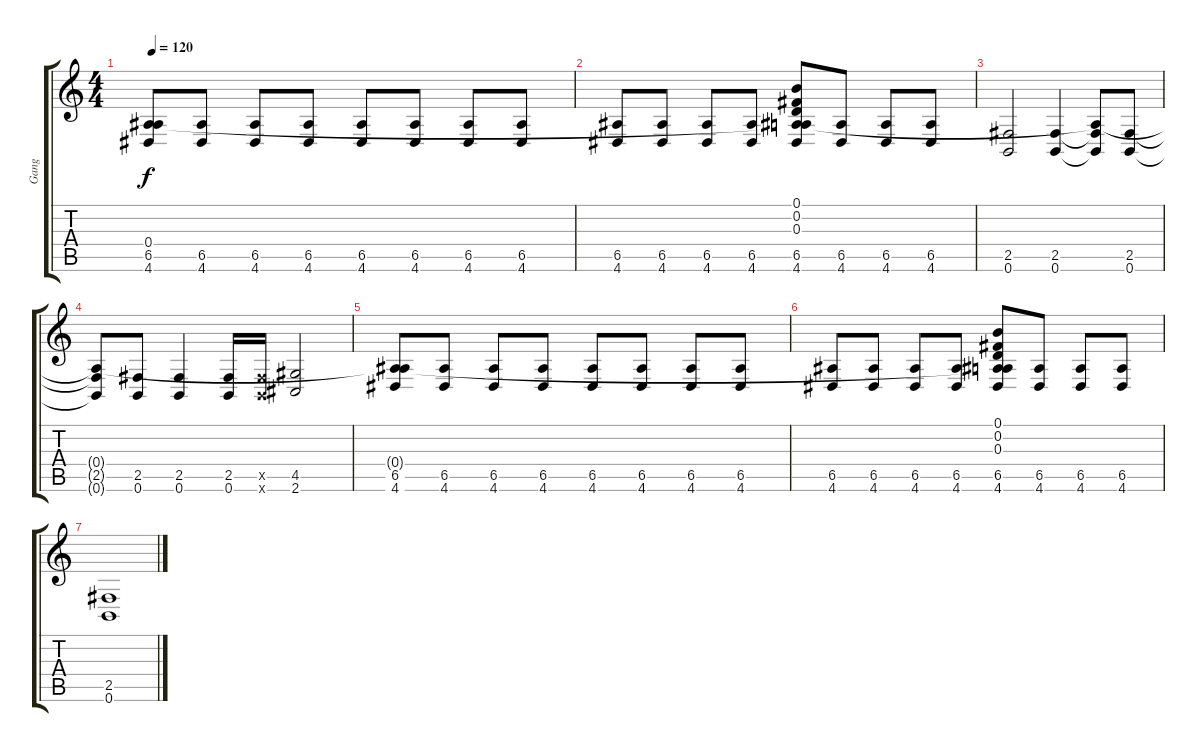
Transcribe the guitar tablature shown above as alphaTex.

\track ("Gang" "Gang") {instrument distortionguitar}
\staff {score tabs}
\tuning (B3 Gb3 D3 A2 E2 B1) {hide}
\ts (4 4)
\tempo 120
\clef g2
\ks c
(0.4{t} 6.5 4.6).8{dy f} (6.5 4.6).8 (6.5 4.6).8 (6.5 4.6).8 (6.5 4.6).8 (6.5 4.6).8 (6.5 4.6).8 (6.5 4.6).8 |
(6.5 4.6).8 (6.5 4.6).8 (6.5 4.6).8 (6.5 4.6).8 (0.1 0.2 0.3 0.4{t} 6.5 4.6).8 (6.5 4.6).8 (6.5 4.6).8 (6.5 4.6).8 |
(2.5 0.6).2 (2.5 0.6).4 (0.4{t} 2.5{t} 0.6{t}).8 (2.5 0.6).8 |
(0.4{t} 2.5{t} 0.6{t}).8 (2.5 0.6).8 (2.5 0.6).4 (2.5 0.6).16 (2.5{x} 0.6{x}).16 (4.5 2.6).2 |
(0.4{t} 6.5 4.6).8 (6.5 4.6).8 (6.5 4.6).8 (6.5 4.6).8 (6.5 4.6).8 (6.5 4.6).8 (6.5 4.6).8 (6.5 4.6).8 |
(6.5 4.6).8 (6.5 4.6).8 (6.5 4.6).8 (6.5 4.6).8 (0.1 0.2 0.3 0.4{t} 6.5 4.6).8 (6.5 4.6).8 (6.5 4.6).8 (6.5 4.6).8 |
(2.5 0.6).1
